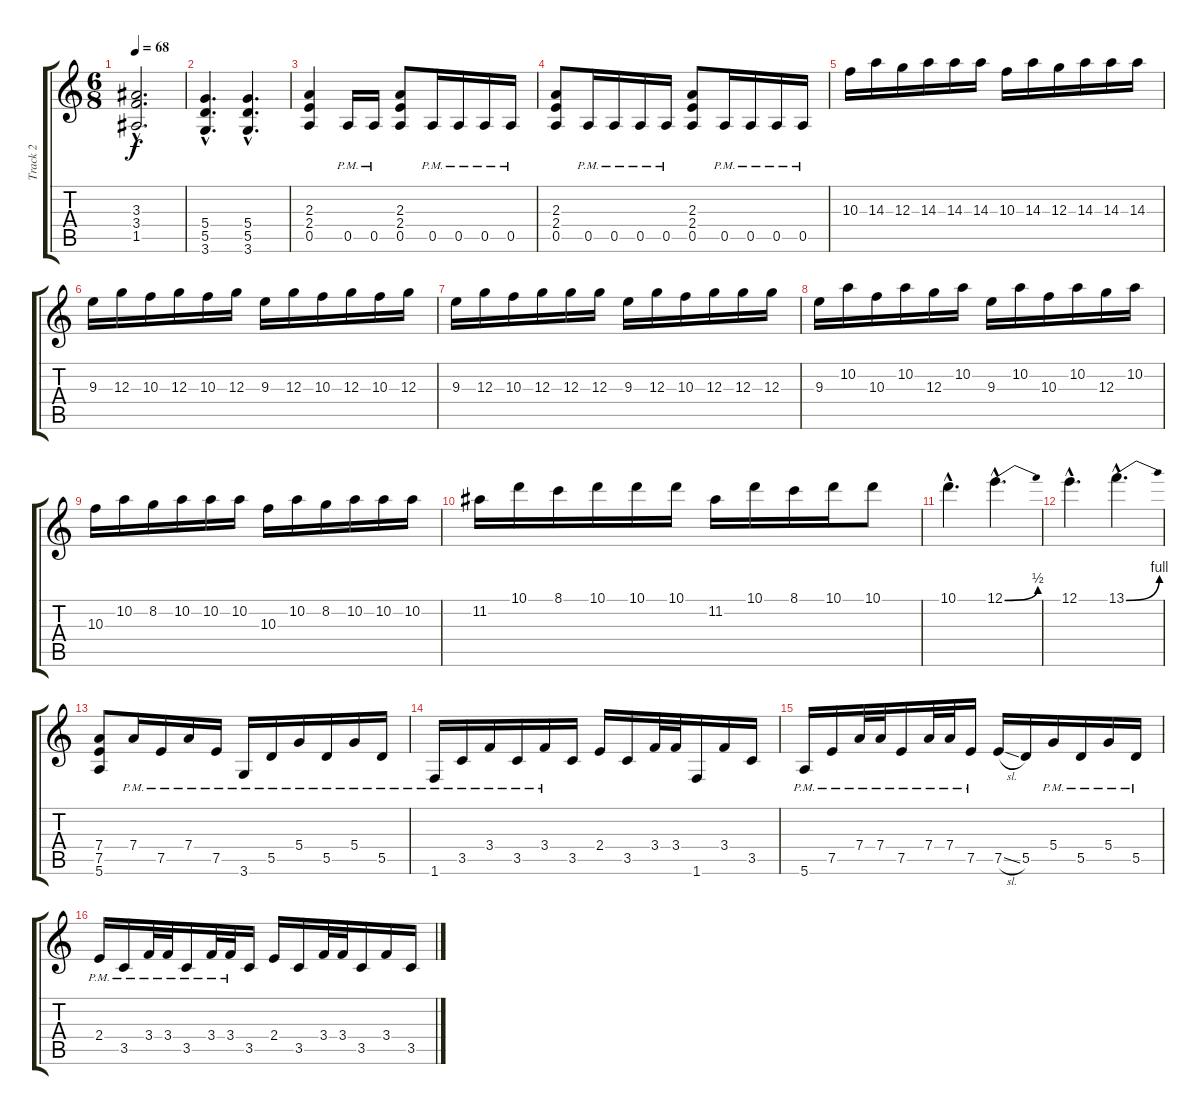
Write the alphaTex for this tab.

\track ("Track 2" "Track 2") {instrument overdrivenguitar}
\staff {score tabs}
\tuning (E4 B3 G3 D3 A2 E2) {hide}
\ts (6 8)
\tempo 68
\clef g2
\ks c
(3.3{hac} 3.4{hac} 1.5{hac}).2{d dy f} |
(5.4{hac} 5.5{hac} 3.6{hac}).4{d} (5.4{hac} 5.5{hac} 3.6{hac}).4{d} |
(2.3 2.4 0.5).4 0.5{pm}.16 0.5{pm}.16 (2.3 2.4 0.5).8 0.5{pm}.16 0.5{pm}.16 0.5{pm}.16 0.5{pm}.16 |
(2.3 2.4 0.5).8 0.5{pm}.16 0.5{pm}.16 0.5{pm}.16 0.5{pm}.16 (2.3 2.4 0.5).8 0.5{pm}.16 0.5{pm}.16 0.5{pm}.16 0.5{pm}.16 |
10.3.16 14.3.16 12.3.16 14.3.16 14.3.16 14.3.16 10.3.16 14.3.16 12.3.16 14.3.16 14.3.16 14.3.16 |
9.3.16 12.3.16 10.3.16 12.3.16 10.3.16 12.3.16 9.3.16 12.3.16 10.3.16 12.3.16 10.3.16 12.3.16 |
9.3.16 12.3.16 10.3.16 12.3.16 12.3.16 12.3.16 9.3.16 12.3.16 10.3.16 12.3.16 12.3.16 12.3.16 |
9.3.16 10.2.16 10.3.16 10.2.16 12.3.16 10.2.16 9.3.16 10.2.16 10.3.16 10.2.16 12.3.16 10.2.16 |
10.3.16 10.2.16 8.2.16 10.2.16 10.2.16 10.2.16 10.3.16 10.2.16 8.2.16 10.2.16 10.2.16 10.2.16 |
11.2.16 10.1.16 8.1.16 10.1.16 10.1.16 10.1.16 11.2.16 10.1.16 8.1.16 10.1.16 10.1.8 |
10.1{hac}.4{d} 12.1{be (bend 0 0 60 2) hac}.4{d} |
12.1{hac}.4{d} 13.1{be (bend 0 0 60 4) hac}.4{d} |
(7.4 7.5 5.6).8 7.4{pm}.16 7.5{pm}.16 7.4{pm}.16 7.5{pm}.16 3.6{pm}.16 5.5{pm}.16 5.4{pm}.16 5.5{pm}.16 5.4{pm}.16 5.5{pm}.16 |
1.6{pm}.16 3.5{pm}.16 3.4{pm}.16 3.5{pm}.16 3.4{pm}.16 3.5.16 2.4.16 3.5.16 3.4.32 3.4.32 1.6.16 3.4.16 3.5.16 |
5.6{pm}.16 7.5{pm}.16 7.4{pm}.32 7.4{pm}.32 7.5{pm}.16 7.4{pm}.32 7.4{pm}.32 7.5{pm}.16 7.5{sl}.16 5.5.16 5.4{pm}.16 5.5{pm}.16 5.4{pm}.16 5.5{pm}.16 |
2.4{pm}.16 3.5{pm}.16 3.4{pm}.32 3.4{pm}.32 3.5{pm}.16 3.4{pm}.32 3.4{pm}.32 3.5.16 2.4.16 3.5.16 3.4.32 3.4.32 3.5.16 3.4.16 3.5.16
